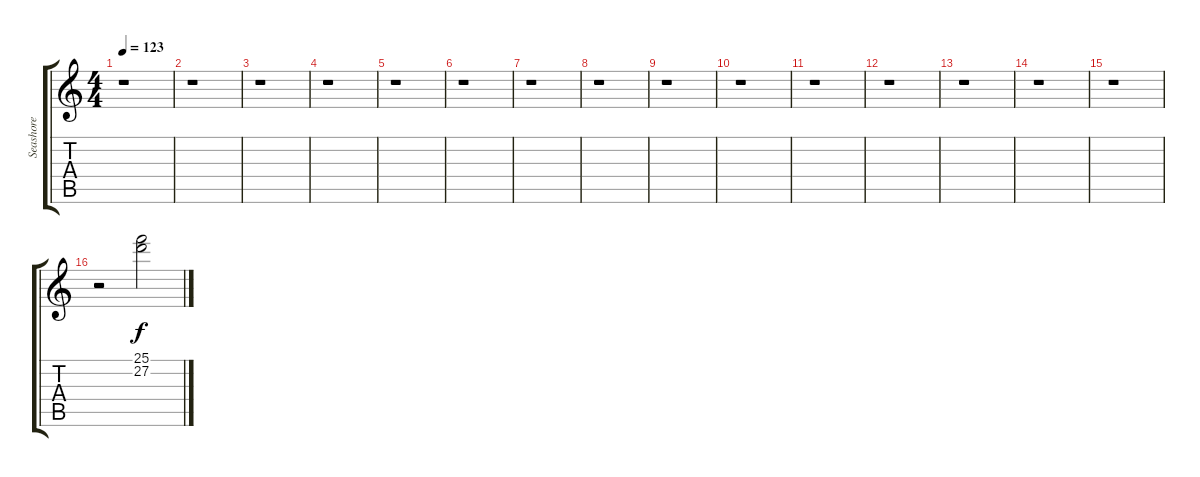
\track ("Seashore" "Seashore") {instrument seashore}
\staff {score tabs}
\tuning (E4 B3 G3 D3 A2 E2) {hide}
\ts (4 4)
\tempo 123
\clef g2
\ks c
r.1{dy f instrument seashore} |
r.1 |
r.1 |
r.1 |
r.1 |
r.1 |
r.1 |
r.1 |
r.1 |
r.1 |
r.1 |
r.1 |
r.1 |
r.1 |
r.1 |
r.2 (25.1 27.2).2
